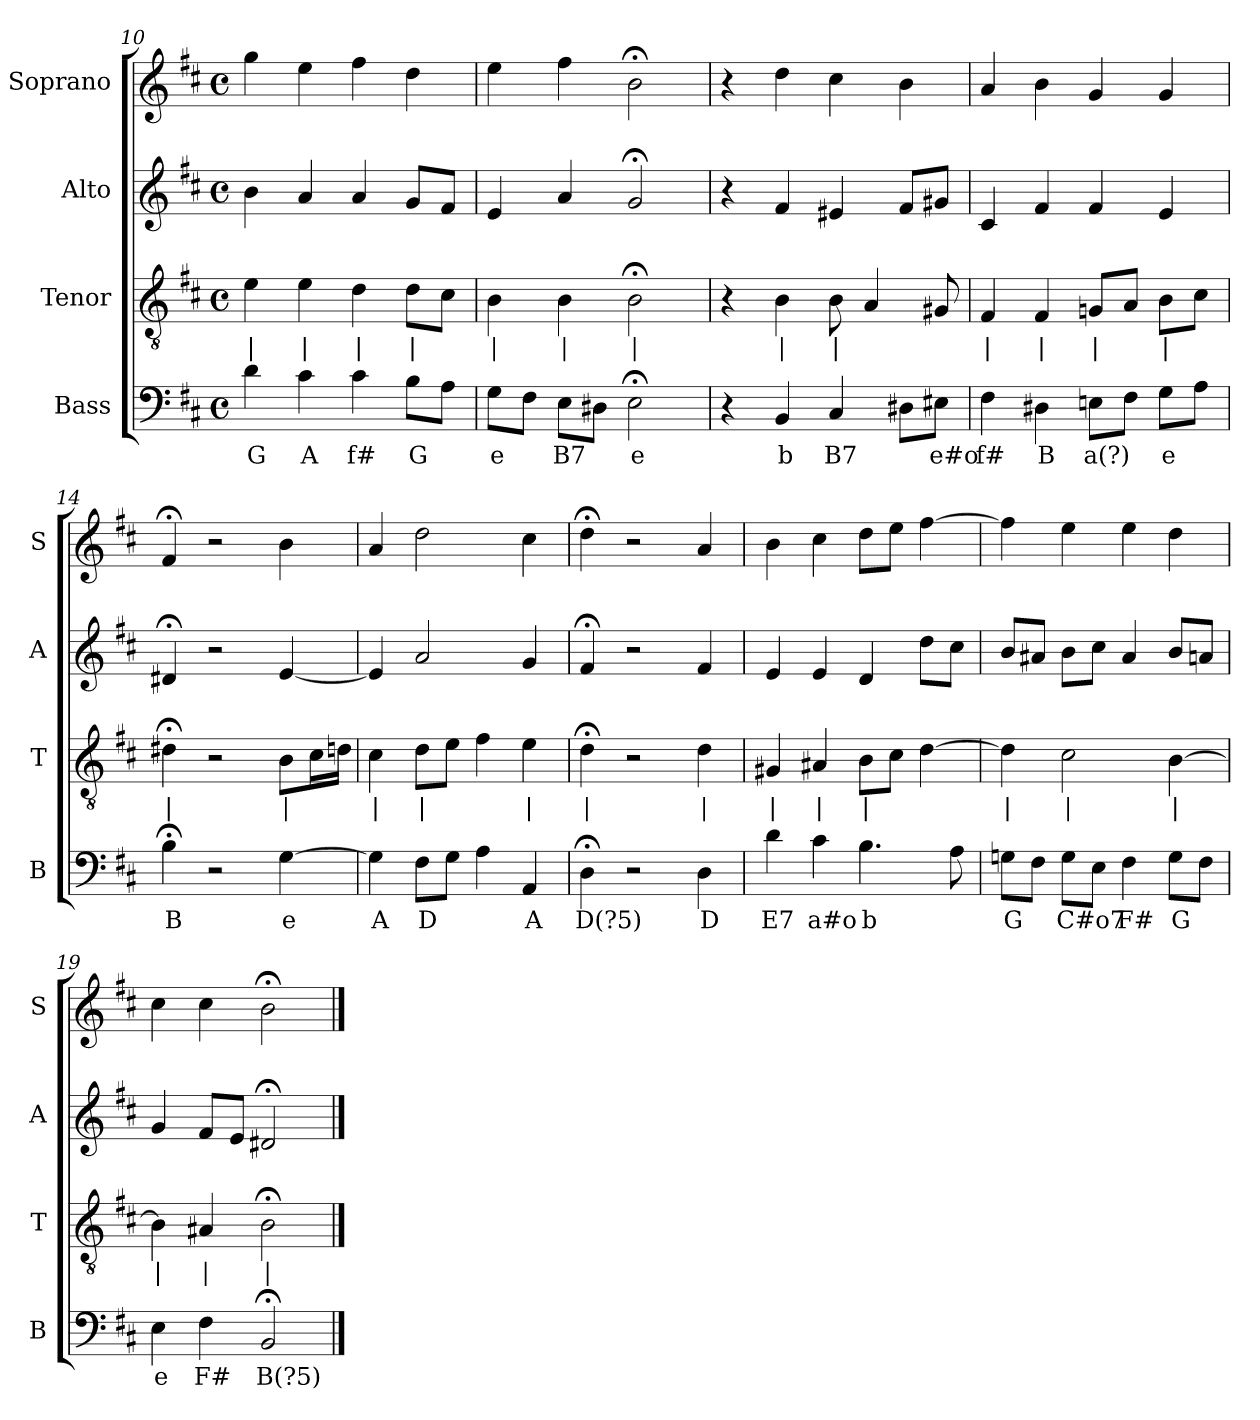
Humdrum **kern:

**kern	**text	**kern	**text	**kern	**kern
*part4	*part4	*part3	*part3	*part2	*part1
*staff4	*staff4	*staff3	*staff3	*staff2	*staff1
*I"Bass	*	*I"Tenor	*	*I"Alto	*I"Soprano
*I'B	*	*I'T	*	*I'A	*I'S
*clefF4	*	*clefGv2	*	*clefG2	*clefG2
*k[f#c#]	*	*k[f#c#]	*	*k[f#c#]	*k[f#c#]
*b:	*	*b:	*	*b:	*b:
*M4/4	*	*M4/4	*	*M4/4	*M4/4
*met(c)	*	*met(c)	*	*met(c)	*met(c)
=10	=10	=10	=10	=10	=10
4d	G	4e	|	4b	4gg
4c#	A	4e	|	4a	4ee
4c#	f#	4d	|	4a	4ff#
8BL	G	8dL	|	8gL	4dd
8AJ	.	8c#J	.	8f#J	.
=11	=11	=11	=11	=11	=11
8GL	e	4B	|	4e	4ee
8F#J	.	.	.	.	.
8EL	B7	4B	|	4a	4ff#
8D#XJ	.	.	.	.	.
2E;<	e	2B;<	|	2g;<	2b;<
=12	=12	=12	=12	=12	=12
4r	.	4r	.	4r	4r
4BB	b	4B	|	4f#	4dd
4C#	B7	8B	|	4e#X	4cc#
.	.	4A	.	.	.
8D#XL	.	.	.	8f#L	4b
8E#XJ	e#o	8G#X	.	8g#XJ	.
=13	=13	=13	=13	=13	=13
4F#	f#	4F#	|	4c#	4a
4D#X	B	4F#	|	4f#	4b
8EnL	a(?)	8GnL	|	4f#	4g
8F#J	.	8AJ	.	.	.
8GL	e	8BL	|	4e	4g
8AJ	.	8c#J	.	.	.
=14	=14	=14	=14	=14	=14
4B;<	B	4d#X;<	|	4d#X;<	4f#;<
2r	.	2r	.	2r	2r
[4G	e	8BL	|	[4e	4b
.	.	16c#L	.	.	.
.	.	16dnJJ	.	.	.
=15	=15	=15	=15	=15	=15
4G]	A	4c#	|	4e]	4a
8F#L	D	8dL	|	2a	2dd
8GJ	.	8eJ	.	.	.
4A	.	4f#	.	.	.
4AA	A	4e	|	4g	4cc#
=16	=16	=16	=16	=16	=16
4D;<	D(?5)	4d;<	|	4f#;<	4dd;<
2r	.	2r	.	2r	2r
4D	D	4d	|	4f#	4a
=17	=17	=17	=17	=17	=17
4d	E7	4G#X	|	4e	4b
4c#	a#o	4A#X	|	4e	4cc#
4.B	b	8BL	|	4d	8ddL
.	.	8c#J	.	.	8eeJ
.	.	[4d	.	8ddL	[4ff#
8A	.	.	.	8cc#J	.
=18	=18	=18	=18	=18	=18
8GnL	G	4d]	|	8bL	4ff#]
8F#J	.	.	.	8a#XJ	.
8GL	C#o7	2c#	|	8bL	4ee
8EJ	.	.	.	8cc#J	.
4F#	F#	.	.	4a#	4ee
8GL	G	[4B	|	8bL	4dd
8F#J	.	.	.	8anJ	.
=19	=19	=19	=19	=19	=19
4E	e	4B]	|	4g	4cc#
4F#	F#	4A#X	|	8f#L	4cc#
.	.	.	.	8eJ	.
2BB;<	B(?5)	2B;<	|	2d#X;<	2b;<
==	==	==	==	==	==
*-	*-	*-	*-	*-	*-
